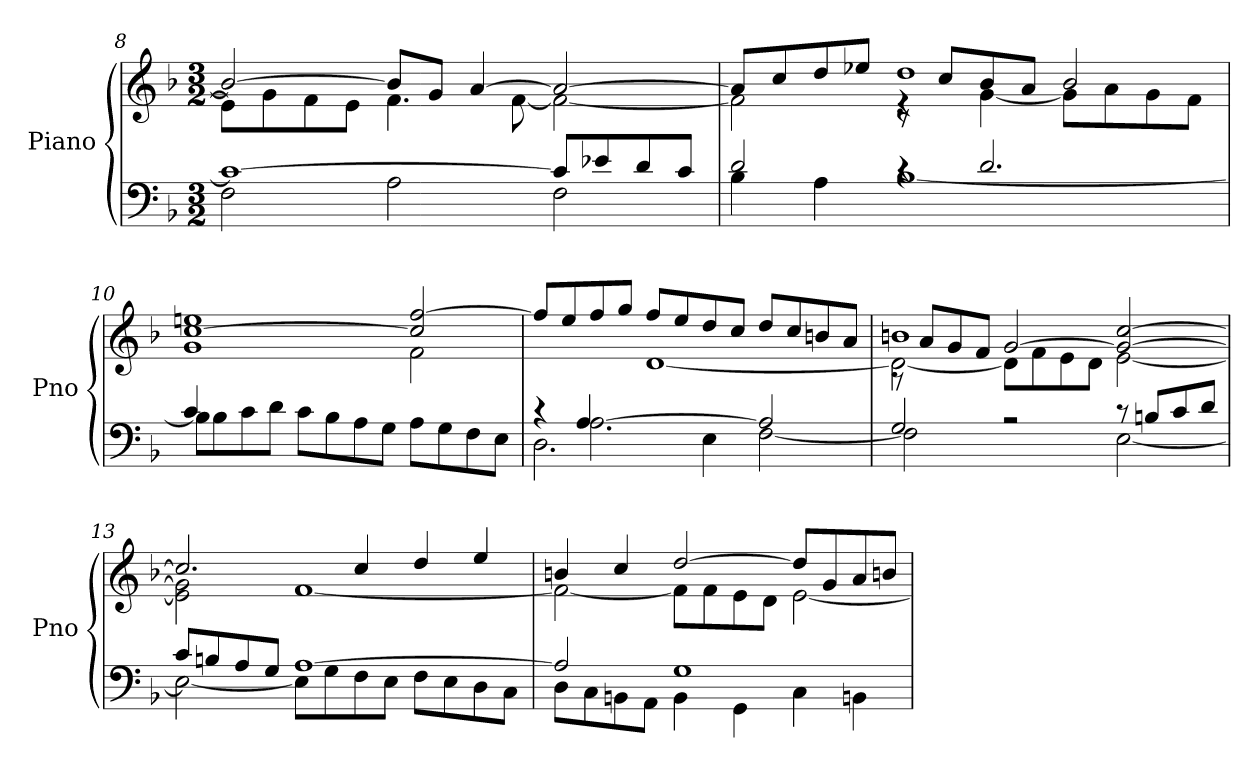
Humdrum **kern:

**kern	**kern
*part1	*part1
*staff2	*staff1
*I"Piano	*
*I'Pno	*
*clefF4	*clefG2
*k[b-]	*k[b-]
*M3/2	*M3/2
=8	=8
*^	*^
1c_	2F\	2b-/_	8e\L]
.	.	.	8g\
.	.	.	8f\
.	.	.	8e\J
.	2A\	8b-/L]	4.f\
.	.	8g/J	.
.	.	[4a/	.
.	.	.	[8f\
8c/L]	2F\	2a/_	2f\_
8e-X/	.	.	.
8d/	.	.	.
8c/J	.	.	.
=9	=9	=9	=9
*	*	*	*^
2d/	4B-\	8a/L]	2f\]	2ryy
.	.	8cc/	.	.
.	4A\	8dd/	.	.
.	.	8ee-X/J	.	.
4rc	[1B-	1dd	4re	8rc
.	.	.	.	8cc/L
2.d/	.	.	[4g\	8b-/
.	.	.	.	8a/J
.	.	.	8g\L]	2b-/
.	.	.	8a\	.
.	.	.	8g\	.
.	.	.	8f\J	.
*	*	*	*v	*v
!!LO:LB:g=z
=10	=10	=10	=10
4c/	8B-\L]	[1cc 1een	1g
.	8B-\	.	.
4ryy	8c\	.	.
.	8d\J	.	.
1ryy	8c\L	.	.
.	8B-\	.	.
.	8A\	.	.
.	8G\J	.	.
.	8A\L	2cc/] [2ff/	2f\
.	8G\	.	.
.	8F\	.	.
.	8E\J	.	.
=11	=11	=11	=11
*	*^	*	*
4r	2.D\	4ryy	8ff/L]	2ryy
.	.	.	8ee/	.
[2.A\	.	4A/	8ff/	.
.	.	.	8gg/J	.
.	.	1ryy	8ff/L	[1d
.	.	.	8ee/	.
.	4E\	.	8dd/	.
.	.	.	8cc/J	.
2A/]	[2F\	.	8dd/L	.
.	.	.	8cc/	.
.	.	.	8bn/	.
.	.	.	8a/J	.
*	*v	*v	*	*
=12	=12	=12	=12
*	*	*	*^
2G/	2F\]	1bn	2d\_	8rA
.	.	.	.	8a/L
.	.	.	.	8g/
.	.	.	.	8f/J
2r	2rA	.	8d\L]	[2g/
.	.	.	8f\	.
.	.	.	8e\	.
.	.	.	8d\J	.
8r	[2E\	2g/_ [2cc/	[2e\	2ryy
8Bn/L	.	.	.	.
8c/	.	.	.	.
8d/J	.	.	.	.
*	*	*	*v	*v
!!LO:LB:g=z
=13	=13	=13	=13
8c/L	2E\_	2.cc/]	2e\] 2g\]
8Bn/	.	.	.
8A/	.	.	.
8G/J	.	.	.
[1A	8E\L]	.	[1f
.	8G\	.	.
.	8F\	4cc/	.
.	8E\J	.	.
.	8F\L	4dd/	.
.	8E\	.	.
.	8D\	4ee/	.
.	8C\J	.	.
=14	=14	=14	=14
2A/]	8D\L	4bn/	2f\_
.	8C\	.	.
.	8BBn\	4cc/	.
.	8AA\J	.	.
1G	4BB\	[2dd/	8f\L]
.	.	.	8f\
.	4GG\	.	8e\
.	.	.	8d\J
.	4C\	8dd/L]	[2e\
.	.	8g/	.
.	4BBn\	8a/	.
.	.	8bn/J	.
*v	*v	*	*
*	*v	*v
=	=
*-	*-
